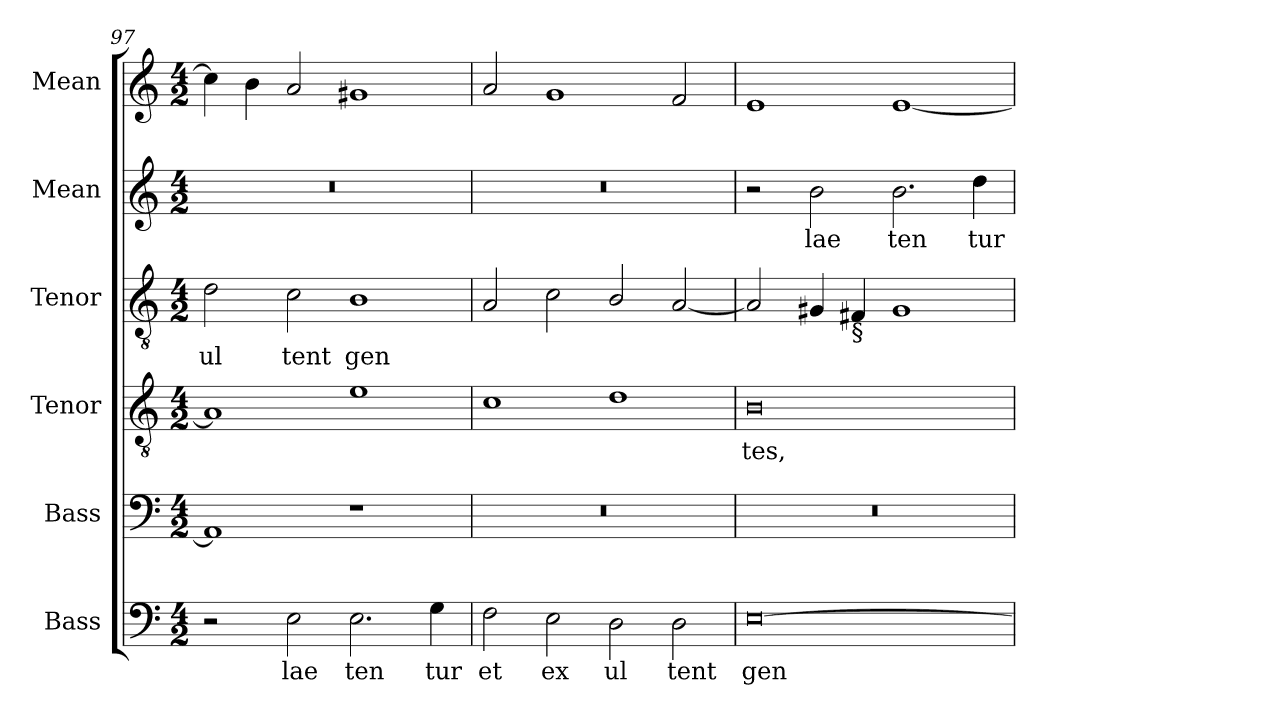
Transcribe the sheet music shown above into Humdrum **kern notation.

**kern	**text	**kern	**kern	**text	**kern	**text	**kern	**text	**kern
*part6	*part6	*part5	*part4	*part4	*part3	*part3	*part2	*part2	*part1
*staff6	*staff6	*staff5	*staff4	*staff4	*staff3	*staff3	*staff2	*staff2	*staff1
*I"Bass	*	*I"Bass	*I"Tenor	*	*I"Tenor	*	*I"Mean	*	*I"Mean
*I'B.	*	*I'B.	*I'T.	*	*I'T.	*	*I'M.	*	*I'M.
!!LO:LB:g=z
*clefF4	*	*clefF4	*clefGv2	*	*clefGv2	*	*clefG2	*	*clefG2
*	*	*	*ITrd7c12	*	*ITrd7c12	*	*	*	*
*k[]	*	*k[]	*k[]	*	*k[]	*	*k[]	*	*k[]
*a:	*	*a:	*a:	*	*a:	*	*a:	*	*a:
*M4/2	*	*M4/2	*M4/2	*	*M4/2	*	*M4/2	*	*M4/2
=97	=97	=97	=97	=97	=97	=97	=97	=97	=97
!	!	!	!	!	!	!LO:LY:b:color=#000000	!LO:N:vis=1	!	!
2r	.	1AAi]	1AAi]	.	2Di\	ul	0r	.	4cci\]
.	.	.	.	.	.	.	.	.	4bi\
!	!LO:LY:b:color=#000000	!	!	!	!	!	!	!	!
!	!	!	!	!	!	!LO:LY:b:color=#000000	!	!	!
2Ei\	lae	.	.	.	2Ci\	tent	.	.	2ai/
!	!LO:LY:b:color=#000000	!	!	!	!	!	!	!	!
!	!	!	!	!	!	!LO:LY:b:color=#000000	!	!	!
2.Ei\	ten	1r	1Ei	.	1BBi	gen	.	.	1g#Xi
!	!LO:LY:b:color=#000000	!	!	!	!	!	!	!	!
4Gi\	tur	.	.	.	.	.	.	.	.
=98	=98	=98	=98	=98	=98	=98	=98	=98	=98
!	!LO:LY:b:color=#000000	!LO:N:vis=1	!	!	!	!	!LO:N:vis=1	!	!
2Fi\	et	0r	1Ci	.	2AAi/	.	0r	.	2ai/
!	!LO:LY:b:color=#000000	!	!	!	!	!	!	!	!
2Ei\	ex	.	.	.	2Ci\	.	.	.	1gi
!	!LO:LY:b:color=#000000	!	!	!	!	!	!	!	!
2Di\	ul	.	1Di	.	2BBi/	.	.	.	.
!	!LO:LY:b:color=#000000	!	!	!	!	!	!	!	!
2Di\	tent	.	.	.	[<2AAi/	.	.	.	2fi/
=99	=99	=99	=99	=99	=99	=99	=99	=99	=99
!	!LO:LY:b:color=#000000	!LO:N:vis=1	!	!	!	!	!	!	!
!	!	!	!	!LO:LY:b:color=#000000	!	!	!	!	!
[>0Ei	gen	0r	0BBi	tes,	2AAi/]	.	2r	.	1ei
!	!	!	!	!	!	!	!	!LO:LY:b:color=#000000	!
.	.	.	.	.	4GG#Xi/	.	2bi\	lae	.
!	!	!	!	!	!LO:TX:b:t=§	!	!	!	!
.	.	.	.	.	4FF#Xi/	.	.	.	.
!	!	!	!	!	!	!	!	!LO:LY:b:color=#000000	!
.	.	.	.	.	1GG#i	.	2.bi\	ten	[<1ei
!	!	!	!	!	!	!	!	!LO:LY:b:color=#000000	!
.	.	.	.	.	.	.	4ddi\	tur	.
=	=	=	=	=	=	=	=	=	=
*-	*-	*-	*-	*-	*-	*-	*-	*-	*-
